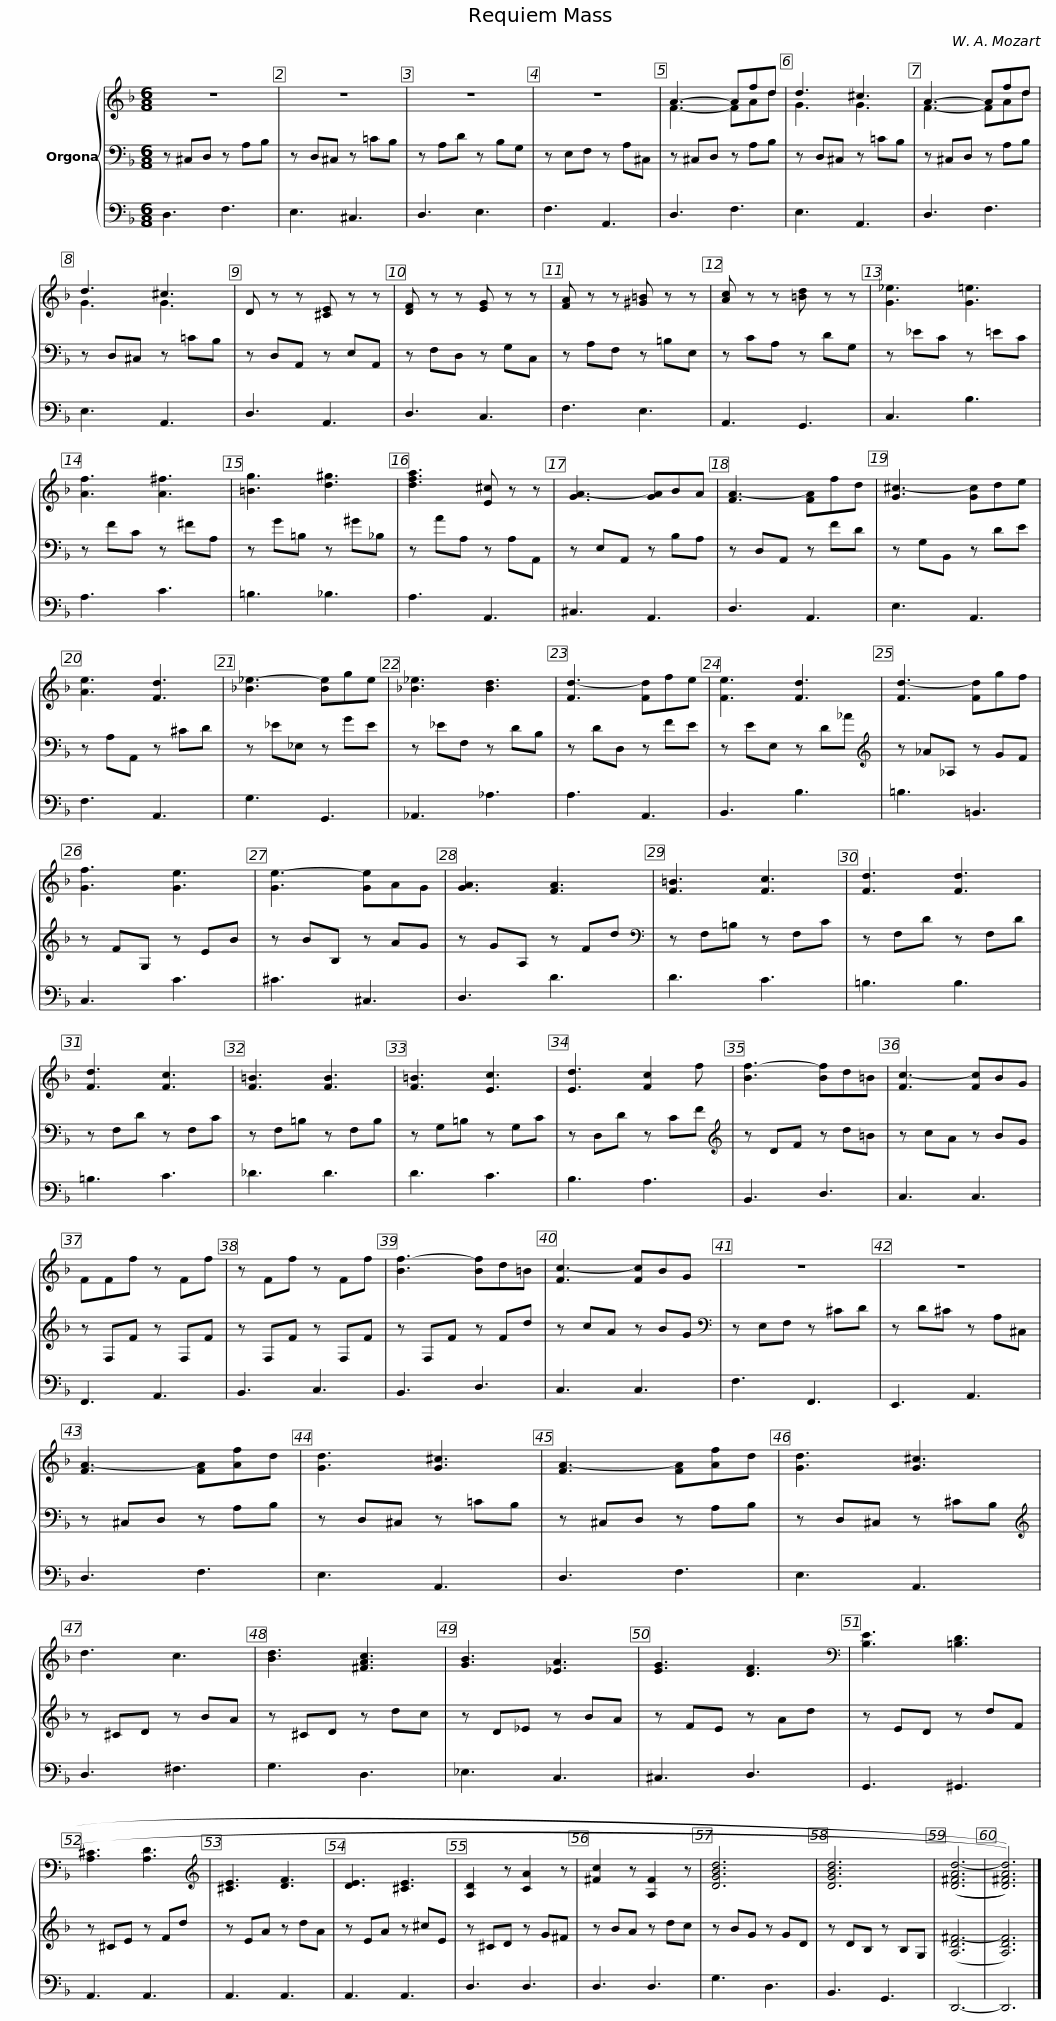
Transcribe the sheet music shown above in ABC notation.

X:1
%%score { ( 1 4 ) | 2 | 3 }
L:1/8
M:6/8
I:linebreak $
K:F
V:1 treble
V:4 treble
V:2 bass
V:3 bass
V:1
 z6 | z6 | z6 | z6 | A3- Afd | %5
 d3 ^c3 |$ A3- Afd | d3 ^c3 | D z z [^CE] z z | [DF] z z [EG] z z | %10
 [FA] z z [^G=B] z z | [Ac] z z [=Bd] z z |$ [G_e]3 [G=e]3 | [Af]3 [A^f]3 | [=Bg]3 [d^g]3 | %15
 [dfa]3 [E^c] z z | [GA-]3 [GA]BA | [FA-]3 [FA]fd |$ [G^c-]3 [Gc]de | [Ae]3 [Fd]3 | %20
 [_B_e-]3 [Be]ge | [_B_e]3 [Bd]3 | [Fd-]3 [Fd]fe | [Fe]3 [Fd]3 |$ [Fd-]3 [Fd]gf | %25
 [Gf]3 [Ge]3 | [Ge-]3 [Ge]AG | [GA]3 [FA]3 | [F=B]3 [Fc]3 | [Fd]3 [Fd]3 |$ %30
 [Fd]3 [Fc]3 | [F=B]3 [FB]3 | [F=B]3 [Ec]3 | [Ed]3 [Fc]2 f | [Bf-]3 [Bf]d=B | %35
 [Fc-]3 [Fc]BG | FFf z Ff |$ z Ff z Ff | [Bf-]3 [Bf]d=B | [Fc-]3 [Fc]BG | %40
 z6 | z6 | [FA-]3 [FA][Af]d |$ [Gd]3 [G^c]3 | [FA-]3 [FA][Af]d | %45
 [Gd]3 [G^c]3 | d3 c3 | [Bd]3 [^FAc]3 | [GB]3 [_EA]3 |$ [EG]3 [DF]3 | %50
[K:bass] [B,E]3 [=B,D]3 | [A,^C]3 [A,D]3 |[K:treble] [^CE]3 [DF]3 | [DE]3 [^CE]3 | [A,D]2 z [CA]2 z |$ %55
 [^Fc]2 z [A,F]2 z | [DGBd]6 | [DGBd]6 | (((([D^FAd-]6 | [D^FAd]6)))) |] %60
V:2
 z ^C,D, z A,B, | z D,^C, z =CB, | z A,D z B,G, | z E,F, z A,^C, | z ^C,D, z A,B, | %5
 z D,^C, z =CB, |$ z ^C,D, z A,B, | z D,^C, z =CB, | z D,A,, z E,A,, | z F,D, z G,C, | %10
 z A,F, z =B,E, | z CA, z DG, |$ z _EC z =EC | z FC z ^FA, | z G=B, z ^G_B, | %15
 z AA, z A,A,, | z E,A,, z B,A, | z D,A,, z FD |$ z G,B,, z DE | z A,A,, z ^CD | %20
 z _E_E, z GE | z _EF, z DB, | z DD, z FE | z EE, z D_A |$[K:treble] z _A_A, z GF | %25
 z FG, z EB | z BB, z AG | z GA, z Fd |[K:bass] z F,=B, z F,C | z F,D z F,D |$ %30
 z F,D z F,C | z F,=B, z F,B, | z G,=B, z G,C | z D,D z CF |[K:treble] z DF z d=B | %35
 z cA z BG | z F,F z F,F |$ z F,F z F,F | z F,F z Fd | z cA z BG | %40
[K:bass] z E,F, z ^CD | z D^C z A,^C, | z ^C,D, z A,B, |$ z D,^C, z =CB, | z ^C,D, z A,B, | %45
 z D,^C, z ^CB, |[K:treble] z ^CD z BA | z ^CD z dc | z D_E z BA |$ z FE z Ad | %50
 z ED z dF | z ^CE z Fd | z EA z dA | z EA z ^cE | z ^CD z G^F |$ %55
 z BA z dc | z BG z GD | z DB, z B,G, | ([A,D^F-]6 | [A,DF]6) |] %60
V:3
 D,3 F,3 | E,3 ^C,3 | D,3 E,3 | F,3 A,,3 | D,3 F,3 | %5
 E,3 A,,3 |$ D,3 F,3 | E,3 A,,3 | D,3 A,,3 | D,3 C,3 | %10
 F,3 E,3 | A,,3 G,,3 |$ C,3 B,3 | A,3 C3 | =B,3 _B,3 | %15
 A,3 A,,3 | ^C,3 A,,3 | D,3 A,,3 |$ E,3 A,,3 | F,3 A,,3 | %20
 G,3 G,,3 | _A,,3 _A,3 | A,3 A,,3 | B,,3 B,3 |$ =B,3 =B,,3 | %25
 C,3 C3 | ^C3 ^C,3 | D,3 D3 | D3 C3 | =B,3 B,3 |$ %30
 =B,3 C3 | _D3 D3 | D3 C3 | B,3 A,3 | B,,3 D,3 | %35
 C,3 C,3 | F,,3 A,,3 |$ B,,3 C,3 | B,,3 D,3 | C,3 C,3 | %40
 F,3 F,,3 | E,,3 A,,3 | D,3 F,3 |$ E,3 A,,3 | D,3 F,3 | %45
 E,3 A,,3 | D,3 ^F,3 | G,3 D,3 | _E,3 C,3 |$ ^C,3 D,3 | %50
 G,,3 ^G,,3 | A,,3 A,,3 | A,,3 A,,3 | A,,3 A,,3 | D,3 D,3 |$ %55
 D,3 D,3 | G,3 D,3 | B,,3 G,,3 | D,,6- | D,,6 |] %60
V:4
 x6 | x6 | x6 | x6 | F3- FAd | %5
 G3 G3 |$ F3- FAd | G3 G3 | x6 | x6 | %10
 x6 | x6 |$ x6 | x6 | x6 | %15
 x6 | x6 | x6 |$ x6 | x6 | %20
 x6 | x6 | x6 | x6 |$ x6 | %25
 x6 | x6 | x6 | x6 | x6 |$ %30
 x6 | x6 | x6 | x6 | x6 | %35
 x6 | x6 |$ x6 | x6 | x6 | %40
 x6 | x6 | x6 |$ x6 | x6 | %45
 x6 | x6 | x6 | x6 |$ x6 | %50
[K:bass] x6 | x6 |[K:treble] x6 | x6 | x6 |$ %55
 x6 | x6 | x6 | x6 | x6 |] %60
